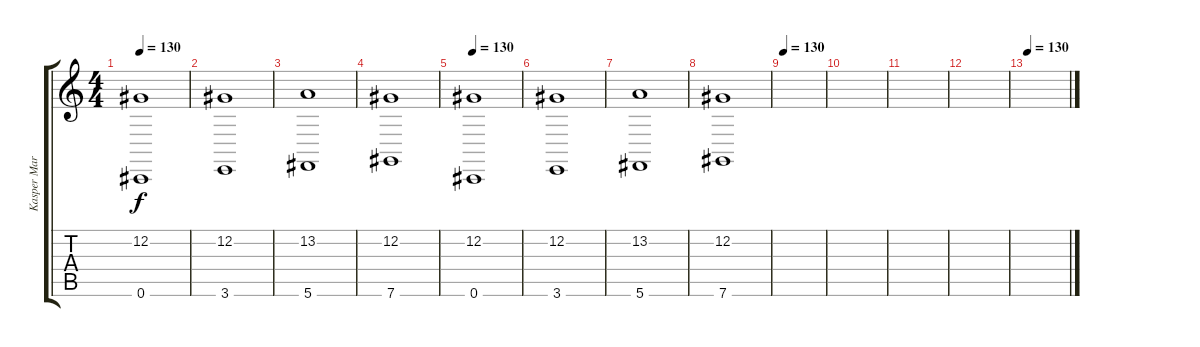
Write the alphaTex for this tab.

\track ("Kasper Martenson" "Kasper Mar") {instrument synthstrings1}
\staff {score tabs}
\tuning (Db4 Ab3 E3 B2 Gb2 Db2) {hide}
\ts (4 4)
\tempo 130
\clef g2
\ks c
(12.2 0.6).1{dy f volume 12} |
(12.2 3.6).1 |
(13.2 5.6).1 |
(12.2 7.6).1 |
\tempo 130
(12.2 0.6).1{volume 12} |
(12.2 3.6).1 |
(13.2 5.6).1 |
(12.2 7.6).1 |
\tempo 130
|
|
|
|
\tempo 130
